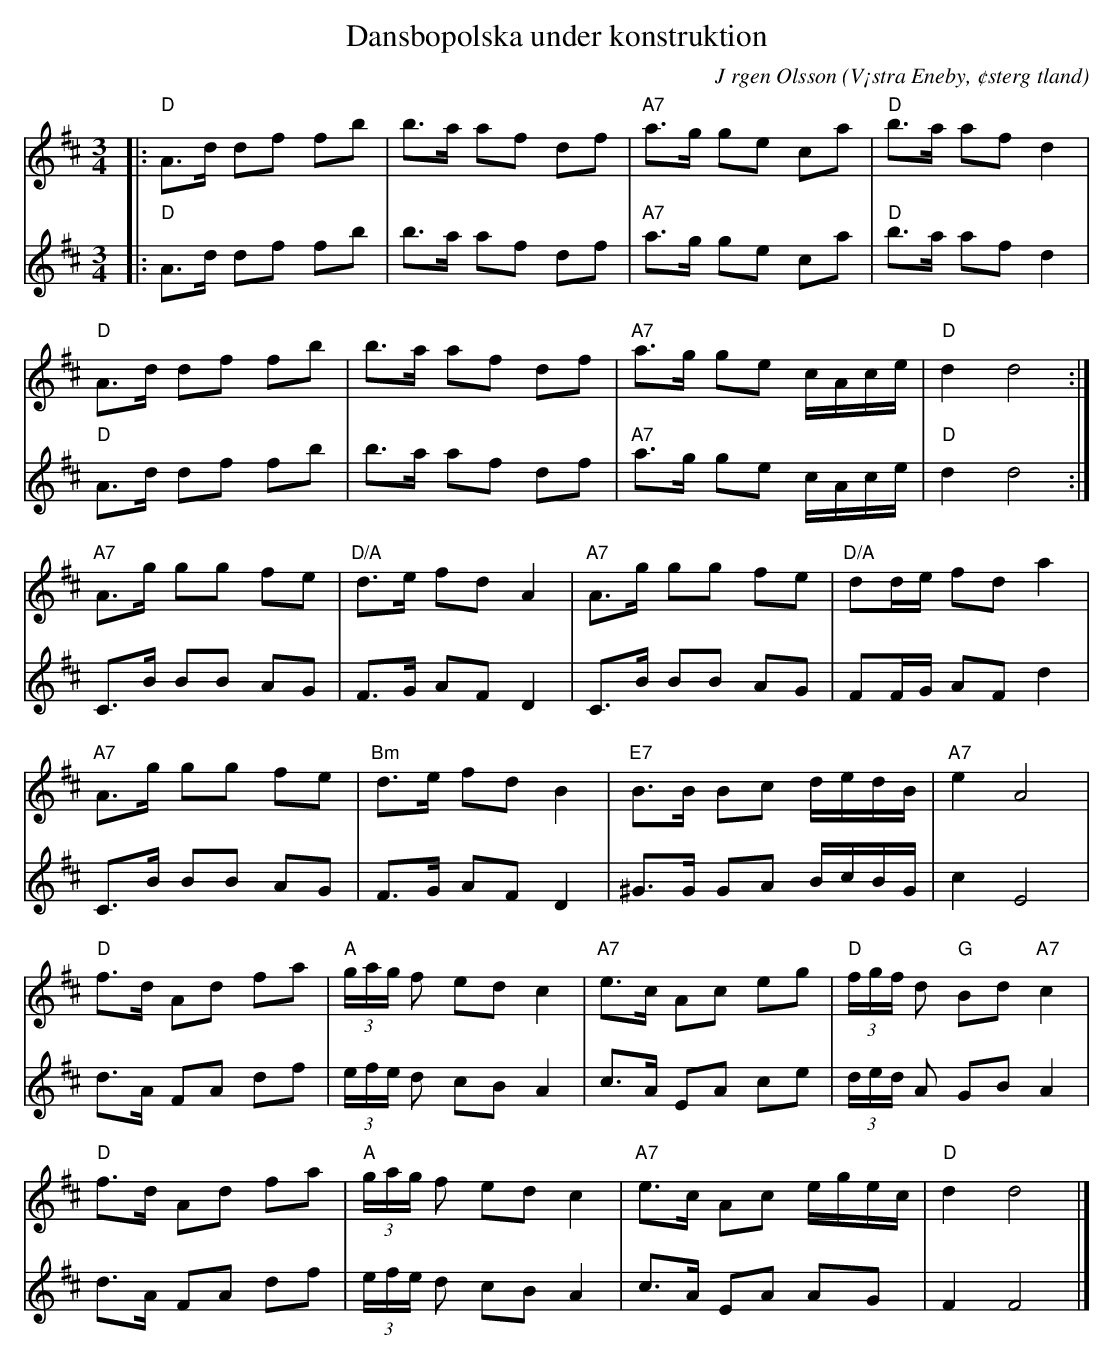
X:1
T:Dansbopolska under konstruktion
C:J rgen Olsson
O:V¡stra Eneby, ¢sterg tland
M:3/4
L:1/8
K:D
V:1
|:"D"A>d df fb|b>a af df|"A7"a>g ge ca|"D"b>a af d2|
"D"A>d df fb|b>a af df|"A7"a>g ge c/A/c/e/|"D"d2 d4:|
"A7"A>g gg fe|"D/A"d>e fd A2|"A7"A>g gg fe|"D/A" dd/e/ fd a2|
"A7"A>g gg fe|"Bm"d>e fd B2|"E7"B>B Bc d/e/d/B/|"A7" e2 A4|
"D"f>d Ad fa|"A"(3g/a/g/ f ed c2|"A7"e>c Ac eg|"D"(3f/g/f/ d "G"Bd "A7"c2|
"D"f>d Ad fa|"A"(3g/a/g/ f ed c2|"A7"e>c Ac e/g/e/c/|"D"d2 d4 |]
V:2
|:"D"A>d df fb|b>a af df|"A7"a>g ge ca|"D"b>a af d2|
"D"A>d df fb|b>a af df|"A7"a>g ge c/A/c/e/|"D"d2 d4:|
C>B BB AG|F>G AF D2|C>B BB AG| FF/G/ AF d2|
C>B BB AG|F>G AF D2|^G>G GA B/c/B/G/| c2 E4|
d>A FA df|(3e/f/e/ d cB A2|c>A EA ce|(3d/e/d/ A GB A2|
d>A FA df|(3e/f/e/ d cB A2|c>A EA AG|F2 F4 |]
